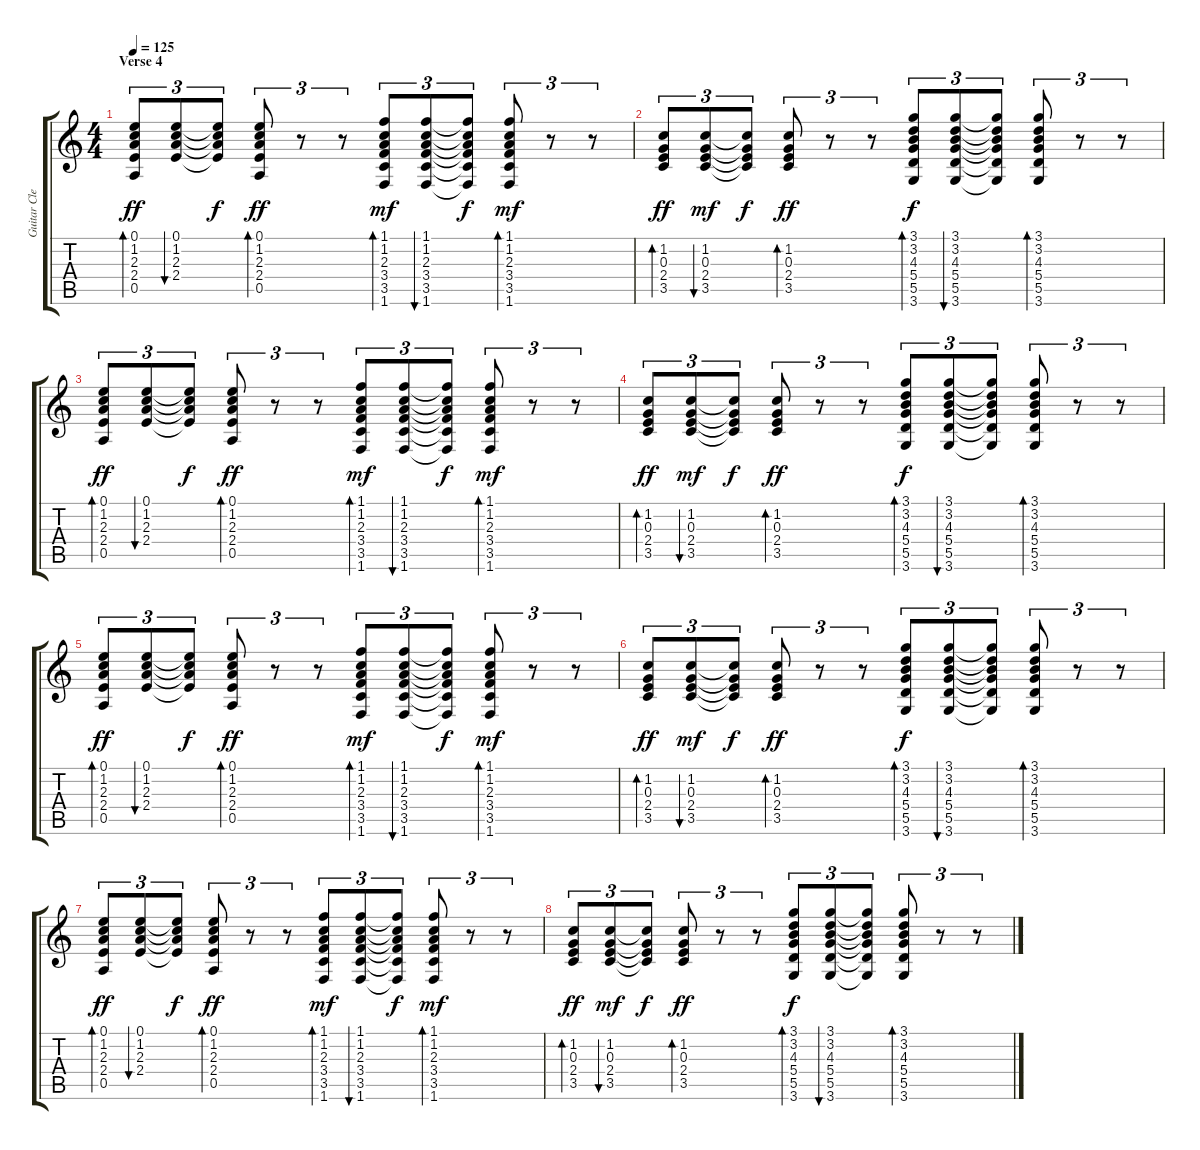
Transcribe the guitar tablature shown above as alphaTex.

\track ("Guitar Clean + Small Chorus /reverb" "Guitar Cle") {instrument electricguitarclean}
\staff {score tabs}
\tuning (E4 B3 G3 D3 A2 E2) {hide}
\ts (4 4)
\section ("" "Verse 4")
\tempo 125
\clef g2
\ks c
(0.1 1.2 2.3 2.4 0.5).8{tu (3 2) bd 30 dy ff} (0.1 1.2 2.3 2.4).8{tu (3 2) bu 30} (0.1{t} 1.2{t} 2.3{t} 2.4{t}).8{tu (3 2) dy f} (0.1 1.2 2.3 2.4 0.5).8{tu (3 2) bd 30 dy ff} r.8{tu (3 2)} r.8{tu (3 2)} (1.1 1.2 2.3 3.4 3.5 1.6).8{tu (3 2) bd 30 dy mf} (1.1 1.2 2.3 3.4 3.5 1.6).8{tu (3 2) bu 30} (1.1{t} 1.2{t} 2.3{t} 3.4{t} 3.5{t} 1.6{t}).8{tu (3 2) dy f} (1.1 1.2 2.3 3.4 3.5 1.6).8{tu (3 2) bd 30 dy mf} r.8{tu (3 2)} r.8{tu (3 2)} |
(1.2 0.3 2.4 3.5).8{tu (3 2) bd 30 dy ff} (1.2 0.3 2.4 3.5).8{tu (3 2) bu 30 dy mf} (1.2{t} 0.3{t} 2.4{t} 3.5{t}).8{tu (3 2) dy f} (1.2 0.3 2.4 3.5).8{tu (3 2) bd 30 dy ff} r.8{tu (3 2)} r.8{tu (3 2)} (3.1 3.2 4.3 5.4 5.5 3.6).8{tu (3 2) bd 30 dy f} (3.1 3.2 4.3 5.4 5.5 3.6).8{tu (3 2) bu 30} (3.1{t} 3.2{t} 4.3{t} 5.4{t} 5.5{t} 3.6{t}).8{tu (3 2)} (3.1 3.2 4.3 5.4 5.5 3.6).8{tu (3 2) bd 30} r.8{tu (3 2)} r.8{tu (3 2)} |
(0.1 1.2 2.3 2.4 0.5).8{tu (3 2) bd 30 dy ff} (0.1 1.2 2.3 2.4).8{tu (3 2) bu 30} (0.1{t} 1.2{t} 2.3{t} 2.4{t}).8{tu (3 2) dy f} (0.1 1.2 2.3 2.4 0.5).8{tu (3 2) bd 30 dy ff} r.8{tu (3 2)} r.8{tu (3 2)} (1.1 1.2 2.3 3.4 3.5 1.6).8{tu (3 2) bd 30 dy mf} (1.1 1.2 2.3 3.4 3.5 1.6).8{tu (3 2) bu 30} (1.1{t} 1.2{t} 2.3{t} 3.4{t} 3.5{t} 1.6{t}).8{tu (3 2) dy f} (1.1 1.2 2.3 3.4 3.5 1.6).8{tu (3 2) bd 30 dy mf} r.8{tu (3 2)} r.8{tu (3 2)} |
(1.2 0.3 2.4 3.5).8{tu (3 2) bd 30 dy ff} (1.2 0.3 2.4 3.5).8{tu (3 2) bu 30 dy mf} (1.2{t} 0.3{t} 2.4{t} 3.5{t}).8{tu (3 2) dy f} (1.2 0.3 2.4 3.5).8{tu (3 2) bd 30 dy ff} r.8{tu (3 2)} r.8{tu (3 2)} (3.1 3.2 4.3 5.4 5.5 3.6).8{tu (3 2) bd 30 dy f} (3.1 3.2 4.3 5.4 5.5 3.6).8{tu (3 2) bu 30} (3.1{t} 3.2{t} 4.3{t} 5.4{t} 5.5{t} 3.6{t}).8{tu (3 2)} (3.1 3.2 4.3 5.4 5.5 3.6).8{tu (3 2) bd 30} r.8{tu (3 2)} r.8{tu (3 2)} |
(0.1 1.2 2.3 2.4 0.5).8{tu (3 2) bd 30 dy ff} (0.1 1.2 2.3 2.4).8{tu (3 2) bu 30} (0.1{t} 1.2{t} 2.3{t} 2.4{t}).8{tu (3 2) dy f} (0.1 1.2 2.3 2.4 0.5).8{tu (3 2) bd 30 dy ff} r.8{tu (3 2)} r.8{tu (3 2)} (1.1 1.2 2.3 3.4 3.5 1.6).8{tu (3 2) bd 30 dy mf} (1.1 1.2 2.3 3.4 3.5 1.6).8{tu (3 2) bu 30} (1.1{t} 1.2{t} 2.3{t} 3.4{t} 3.5{t} 1.6{t}).8{tu (3 2) dy f} (1.1 1.2 2.3 3.4 3.5 1.6).8{tu (3 2) bd 30 dy mf} r.8{tu (3 2)} r.8{tu (3 2)} |
(1.2 0.3 2.4 3.5).8{tu (3 2) bd 30 dy ff} (1.2 0.3 2.4 3.5).8{tu (3 2) bu 30 dy mf} (1.2{t} 0.3{t} 2.4{t} 3.5{t}).8{tu (3 2) dy f} (1.2 0.3 2.4 3.5).8{tu (3 2) bd 30 dy ff} r.8{tu (3 2)} r.8{tu (3 2)} (3.1 3.2 4.3 5.4 5.5 3.6).8{tu (3 2) bd 30 dy f} (3.1 3.2 4.3 5.4 5.5 3.6).8{tu (3 2) bu 30} (3.1{t} 3.2{t} 4.3{t} 5.4{t} 5.5{t} 3.6{t}).8{tu (3 2)} (3.1 3.2 4.3 5.4 5.5 3.6).8{tu (3 2) bd 30} r.8{tu (3 2)} r.8{tu (3 2)} |
(0.1 1.2 2.3 2.4 0.5).8{tu (3 2) bd 30 dy ff} (0.1 1.2 2.3 2.4).8{tu (3 2) bu 30} (0.1{t} 1.2{t} 2.3{t} 2.4{t}).8{tu (3 2) dy f} (0.1 1.2 2.3 2.4 0.5).8{tu (3 2) bd 30 dy ff} r.8{tu (3 2)} r.8{tu (3 2)} (1.1 1.2 2.3 3.4 3.5 1.6).8{tu (3 2) bd 30 dy mf} (1.1 1.2 2.3 3.4 3.5 1.6).8{tu (3 2) bu 30} (1.1{t} 1.2{t} 2.3{t} 3.4{t} 3.5{t} 1.6{t}).8{tu (3 2) dy f} (1.1 1.2 2.3 3.4 3.5 1.6).8{tu (3 2) bd 30 dy mf} r.8{tu (3 2)} r.8{tu (3 2)} |
(1.2 0.3 2.4 3.5).8{tu (3 2) bd 30 dy ff} (1.2 0.3 2.4 3.5).8{tu (3 2) bu 30 dy mf} (1.2{t} 0.3{t} 2.4{t} 3.5{t}).8{tu (3 2) dy f} (1.2 0.3 2.4 3.5).8{tu (3 2) bd 30 dy ff} r.8{tu (3 2)} r.8{tu (3 2)} (3.1 3.2 4.3 5.4 5.5 3.6).8{tu (3 2) bd 30 dy f} (3.1 3.2 4.3 5.4 5.5 3.6).8{tu (3 2) bu 30} (3.1{t} 3.2{t} 4.3{t} 5.4{t} 5.5{t} 3.6{t}).8{tu (3 2)} (3.1 3.2 4.3 5.4 5.5 3.6).8{tu (3 2) bd 30} r.8{tu (3 2)} r.8{tu (3 2)}
